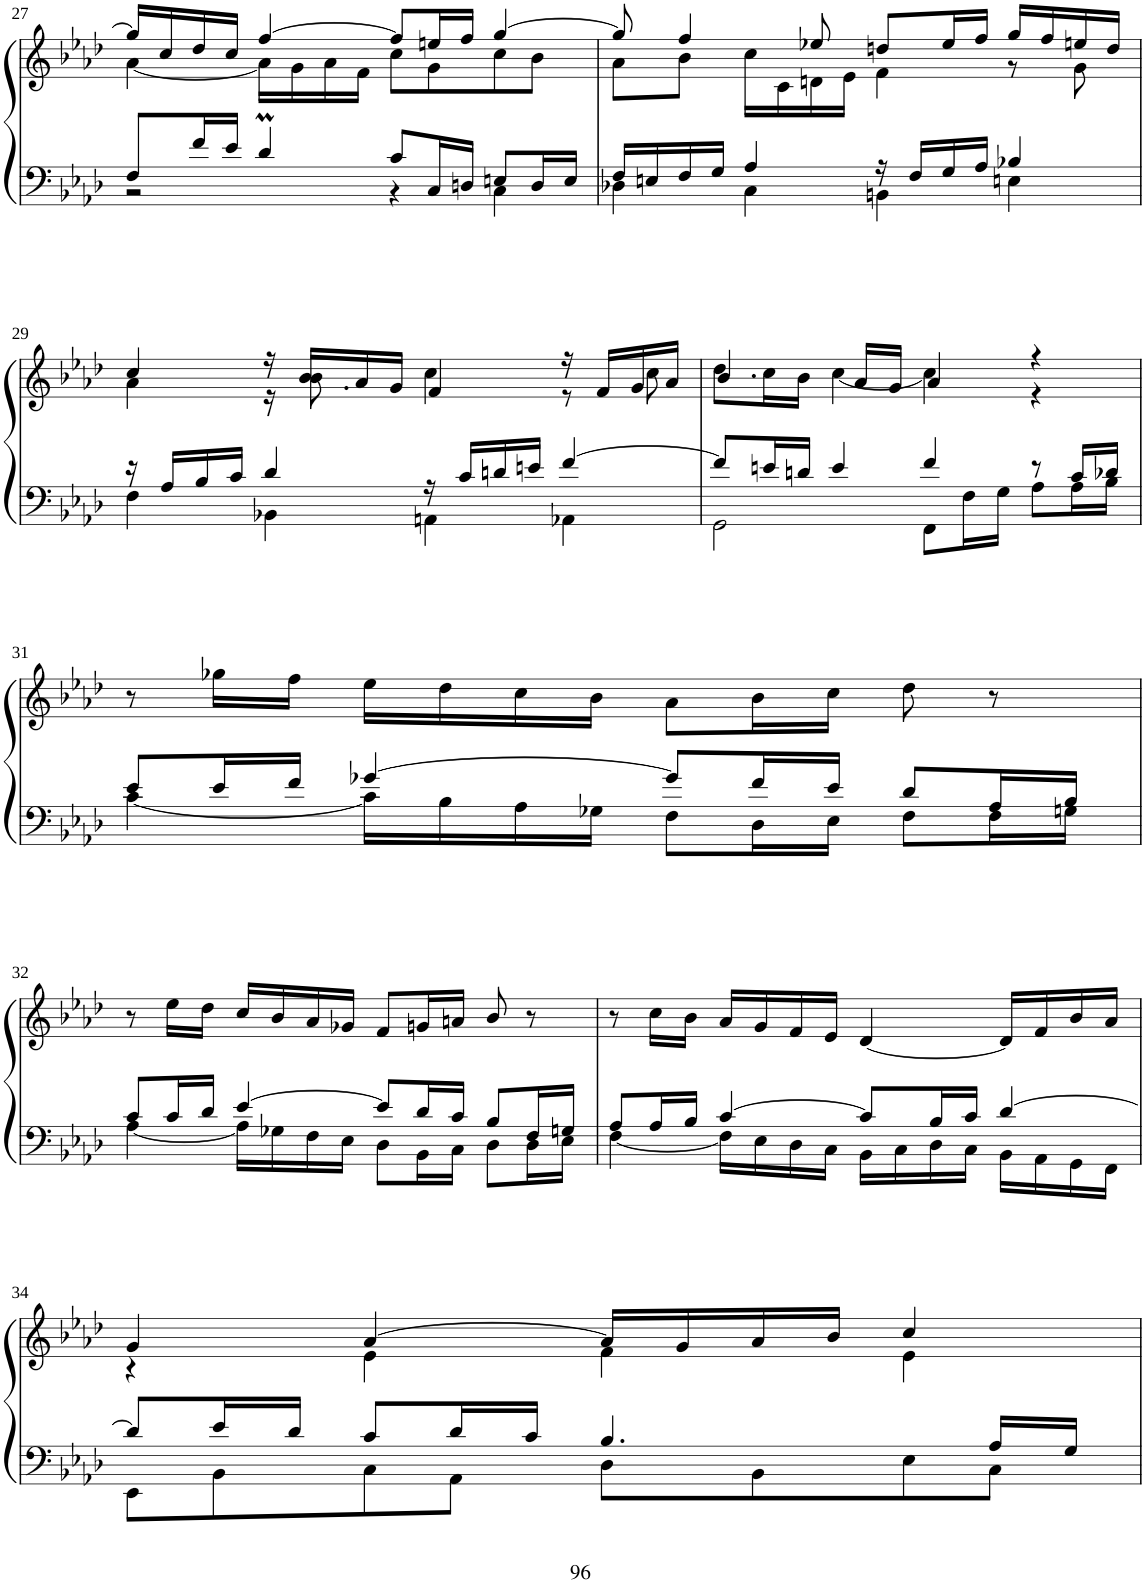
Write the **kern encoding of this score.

**kern	**kern
*part1	*part1
*staff2	*staff1
*I"Piano	*
*I'Pno	*
!!LO:PB:g=z
*clefF4	*clefG2
*k[b-e-a-d-]	*k[b-e-a-d-]
*M4/4	*M4/4
*met(c)	*met(c)
=27	=27
*^	*^
8F/L	2r	16gg/LL]	[4a-\
.	.	16cc/	.
16f/L	.	16dd-/	.
16e-/JJ	.	16cc/JJ	.
4d-M/	.	[4ff/	16a-\LL]
.	.	.	16g\
.	.	.	16a-\
.	.	.	16f\JJ
8c/L	4r	8ff/L]	8cc\L
16C/L	.	16een/L	8g\
16Dn/JJ	.	16ff/JJ	.
8En/L	4C\	[4gg/	8cc\
16D/L	.	.	8b-\J
16E/JJ	.	.	.
=28	=28	=28	=28
16F/LL	4D-X\	8gg/]	8a-\L
16En/	.	.	.
16F/	.	4ff/	8b-\J
16G/JJ	.	.	.
4A-/	4C\	.	16cc\LL
.	.	.	16c\
.	.	8ee-X/	16dn\
.	.	.	16e-\JJ
16r	4BBn\	8ddn/L	4f\
16F/LL	.	.	.
16G/	.	16ee-/L	.
16A-/JJ	.	16ff/JJ	.
4B-X/	4En\	16gg/LL	8r
.	.	16ff/	.
.	.	16een/	8g\
.	.	16dd/JJ	.
!!LO:LB:g=z	!!
=29	=29	=29	=29
16r	4F\	4cc/	4a-\
16A-/LL	.	.	.
16B-/	.	.	.
16c/JJ	.	.	.
4d-/	4BB-X\	16r	16r
.	.	16b-/LL	8.b-\
.	.	16a-/	.
.	.	16g/JJ	.
16r	4AAn\	4f/	4cc\
16c/LL	.	.	.
16dn/	.	.	.
16en/JJ	.	.	.
[4f/	4AA-X\	16r	8r
.	.	16f/LL	.
.	.	16g/	8cc\
.	.	16a-/JJ	.
=30	=30	=30	=30
8f/L]	2GG\	4.b-/	8dd-\L
16en/L	.	.	16cc\L
16dn/JJ	.	.	16b-\JJ
4e/	.	.	[4cc\
.	.	16a-/LL	.
.	.	16g/JJ	.
4f/	8FF\L	4a-/	4cc\]
.	16F\L	.	.
.	16G\JJ	.	.
8r	8A-\L	4r	4r
16c/LL	16A-\L	.	.
16d-X/JJ	16B-\JJ	.	.
*	*	*v	*v
!!LO:LB:g=z
=31	=31	=31
8e-/L	[4c\	8r
16e-/L	.	16gg-X\LL
16f/JJ	.	16ff\JJ
[4g-X/	16c\LL]	16ee-\LL
.	16B-\	16dd-\
.	16A-\	16cc\
.	16G-X\JJ	16b-\JJ
8g-/L]	8F\L	8a-\L
16f/L	16D-\L	16b-\L
16e-/JJ	16E-\JJ	16cc\JJ
8d-/L	8F\L	8dd-\
16A-/L	16F\L	8r
16B-/JJ	16Gn\JJ	.
!!LO:LB:g=z
=32	=32	=32
8c/L	[4A-\	8r
16c/L	.	16ee-\LL
16d-/JJ	.	16dd-\JJ
[4e-/	16A-\LL]	16cc/LL
.	16G-X\	16b-/
.	16F\	16a-/
.	16E-\JJ	16g-X/JJ
8e-/L]	8D-\L	8f/L
16d-/L	16BB-\L	16gn/L
16c/JJ	16C\JJ	16an/JJ
8B-/L	8D-\L	8b-/
16F/L	16D-\L	8r
16Gn/JJ	16E-\JJ	.
=33	=33	=33
8A-/L	[4F\	8r
16A-/L	.	16cc\LL
16B-/JJ	.	16b-\JJ
[4c/	16F\LL]	16a-/LL
.	16E-\	16g/
.	16D-\	16f/
.	16C\JJ	16e-/JJ
8c/L]	16BB-\LL	[4d-/
.	16C\	.
16B-/L	16D-\	.
16c/JJ	16C\JJ	.
[4d-/	16BB-\LL	16d-/LL]
.	16AA-\	16f/
.	16GG\	16b-/
.	16FF\JJ	16a-/JJ
!!LO:LB:g=z
=34	=34	=34
*	*	*^
8d-/L]	8EE-\L	4g/	4r
16e-/L	8BB-\	.	.
16d-/JJ	.	.	.
8c/L	8C\	[4a-/	4e-\
16d-/L	8AA-\J	.	.
16c/JJ	.	.	.
4.B-/	8D-\L	16a-/LL]	4f\
.	.	16g/	.
.	8BB-\	16a-/	.
.	.	16b-/JJ	.
.	8E-\	4cc/	4e-\
16A-/LL	8C\J	.	.
16G/JJ	.	.	.
*v	*v	*	*
*	*v	*v
=	=
*-	*-
